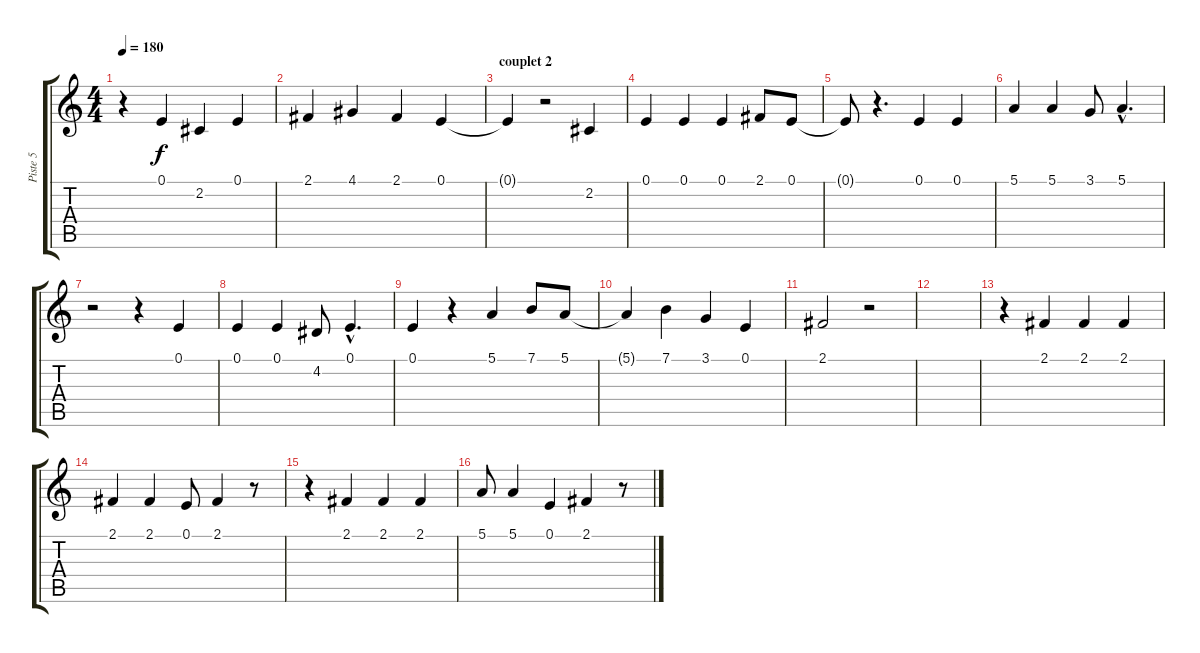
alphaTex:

\track ("Piste 5" "Piste 5") {instrument oboe}
\staff {score tabs}
\tuning (E4 B3 G3 D3 A2 E2) {hide}
\ts (4 4)
\tempo 180
\clef g2
\ks c
r.4{dy f} 0.1.4 2.2.4 0.1.4 |
2.1.4 4.1.4 2.1.4 0.1.4 |
\section ("" "couplet 2")
0.1{t}.4 r.2 2.2.4 |
0.1.4 0.1.4 0.1.4 2.1.8 0.1.8 |
0.1{t}.8 r.4{d} 0.1.4 0.1.4 |
5.1.4 5.1.4 3.1.8 5.1{hac}.4{d} |
r.2 r.4 0.1.4 |
0.1.4 0.1.4 4.2.8 0.1{hac}.4{d} |
0.1.4 r.4 5.1.4 7.1.8 5.1.8 |
5.1{t}.4 7.1.4 3.1.4 0.1.4 |
2.1.2 r.2 |
|
r.4 2.1.4 2.1.4 2.1.4 |
2.1.4 2.1.4 0.1.8 2.1.4 r.8 |
r.4 2.1.4 2.1.4 2.1.4 |
5.1.8 5.1.4 0.1.4 2.1.4 r.8
